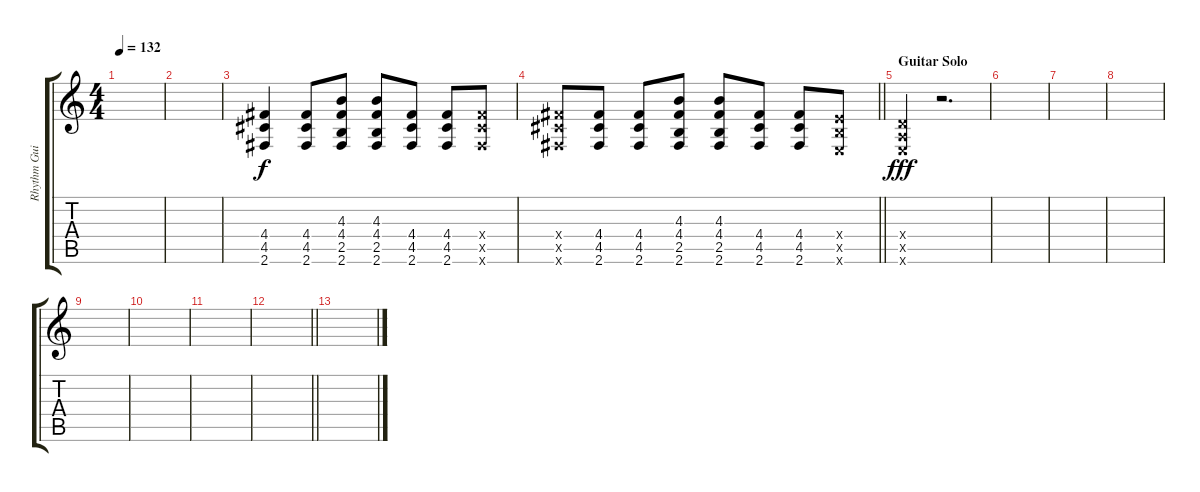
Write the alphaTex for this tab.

\track ("Rhythm Guitar II" "Rhythm Gui") {instrument overdrivenguitar}
\staff {score tabs}
\tuning (E4 B3 G3 D3 A2 E2) {hide}
\ts (4 4)
\tempo 132
\clef g2
\ks c
|
|
(4.4 4.5 2.6).4 (4.4 4.5 2.6).8 (4.3 4.4 2.5 2.6).8 (4.3 4.4 2.5 2.6).8 (4.4 4.5 2.6).8 (4.4 4.5 2.6).8 (4.4{x} 4.5{x} 2.6{x}).8 |
\barLineRight lightlight
(4.4{x} 4.5{x} 2.6{x}).8 (4.4 4.5 2.6).8 (4.4 4.5 2.6).8 (4.3 4.4 2.5 2.6).8 (4.3 4.4 2.5 2.6).8 (4.4 4.5 2.6).8 (4.4 4.5 2.6).8 (2.4{x} 2.5{x} 0.6{x}).8 |
\section ("" "Guitar Solo")
(0.4{x} 0.5{x} 0.6{x}).4{dy fff} r.2{d} |
|
|
|
|
|
|
\barLineRight lightlight
|
\section ("" "")
